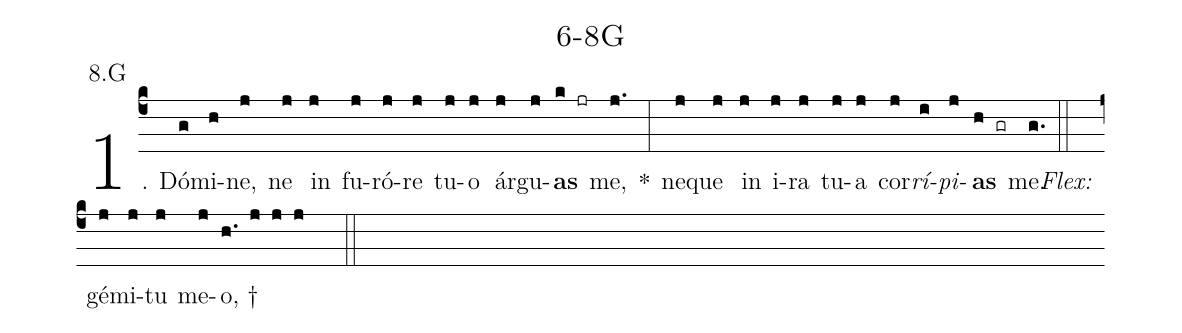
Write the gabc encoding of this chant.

name: 6-8G;
annotation: 8.G;
%%
(c4)1. Dó(g)mi(h)ne,(j) ne(j) in(j) fu(j)ró(j)re(j) tu(j)o(j) ár(j)gu(j)<b>as</b>(k jr) me,(j.) *(:) ne(j)que(j) in(j) i(j)ra(j) tu(j)a(j) cor(j)<i>rí</i>(i)<i>pi</i>(j)<b>as</b>(h gr) me.(g.) (::)
<i>Flex:</i>()  gé(j)mi(j)tu(j) me(j)o, †(h. j j j  ::)
